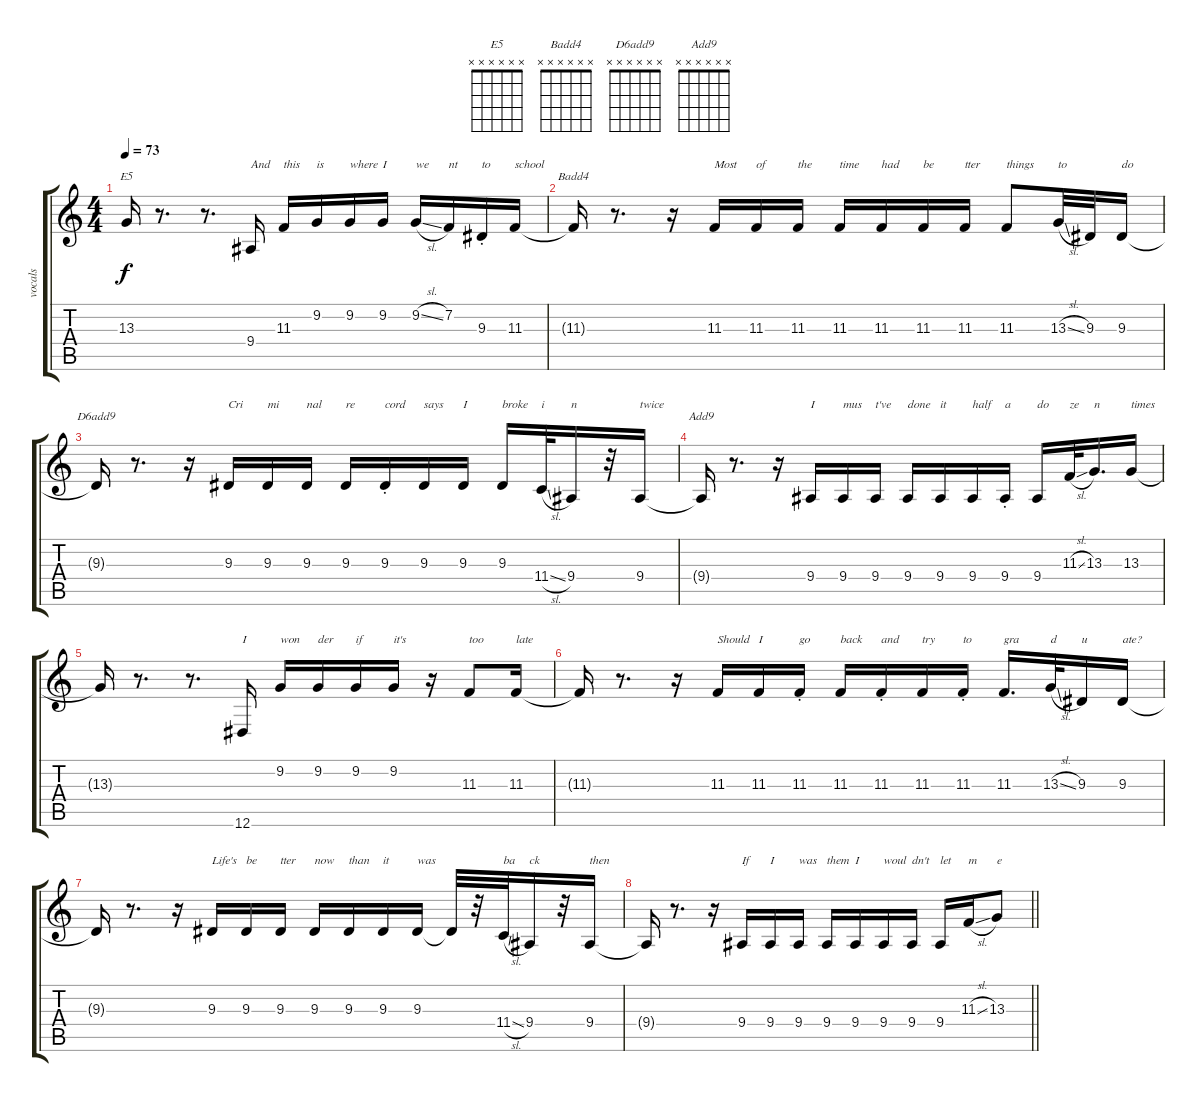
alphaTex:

\track ("vocals" "vocals") {instrument lead2sawtooth}
\staff {score tabs}
\tuning (Eb4 Bb3 Gb3 Db3 Ab2 Eb2) {hide}
\chord ("E5" x x x x x x)
\chord ("Badd4" x x x x x x)
\chord ("D6add9" x x x x x x)
\chord ("Add9" x x x x x x)
\ts (4 4)
\tempo 73
\clef g2
\ks c
13.3{t}.16{ch "E5" dy f} r.8{d} r.8{d} 9.4.16{txt "And"} 11.3.16{txt "this"} 9.2.16{txt "is"} 9.2.16{txt "where"} 9.2.16{txt "I"} 9.2{sl}.16{txt "we"} 7.2.16{txt "nt"} 9.3{st}.16{txt "to"} 11.3.16{txt "school"} |
11.3{t}.16{ch "Badd4"} r.8{d} r.16 11.3.16{txt "Most"} 11.3.16{txt "of"} 11.3.16{txt "the"} 11.3.16{txt "time"} 11.3.16{txt "had"} 11.3.16{txt "be"} 11.3.16{txt "tter"} 11.3.8{txt "things"} 13.3{sl}.32{txt "to"} 9.3.32 9.3.16{txt "do"} |
9.3{t}.16{ch "D6add9"} r.8{d} r.16 9.3.16{txt "Cri"} 9.3.16{txt "mi"} 9.3.16{txt "nal"} 9.3.16{txt "re"} 9.3{st}.16{txt "cord"} 9.3.16{txt "says"} 9.3.16{txt "I"} 9.3.16{txt "broke"} 11.4{sl}.32{txt "i"} 9.4.16{txt "n"} r.32 9.4.16{txt "twice"} |
9.4{t}.16{ch "Add9"} r.8{d} r.16 9.4.16{txt "I"} 9.4.16{txt "mus"} 9.4.16{txt "t've"} 9.4.16{txt "done"} 9.4.16{txt "it"} 9.4.16{txt "half"} 9.4{st}.16{txt "a"} 9.4.16{txt "do"} 11.3{sl}.32{txt "ze"} 13.3.16{d txt "n"} 13.3.16{txt "times"} |
13.3{t}.16 r.8{d} r.8{d} 12.6.16{txt "I"} 9.2.16{txt "won"} 9.2.16{txt "der"} 9.2.16{txt "if"} 9.2.16{txt "it's"} r.16 11.3.8{txt "too"} 11.3.16{txt "late"} |
11.3{t}.16 r.8{d} r.16 11.3.16{txt "Should"} 11.3.16{txt "I"} 11.3{st}.16{txt "go"} 11.3.16{txt "back"} 11.3{st}.16{txt "and"} 11.3.16{txt "try"} 11.3{st}.16{txt "to"} 11.3.16{d txt "gra"} 13.3{sl}.32{txt "d"} 9.3.16{txt "u"} 9.3.16{txt "ate?"} |
9.3{t}.16 r.8{d} r.16 9.3.16{txt "Life's"} 9.3.16{txt "be"} 9.3.16{txt "tter"} 9.3.16{txt "now"} 9.3.16{txt "than"} 9.3.16{txt "it"} 9.3.16{txt "was"} 9.3{t}.32 r.32 11.4{sl}.32{txt "ba"} 9.4.16{txt "ck"} r.32 9.4.16{txt "then"} |
\barLineRight lightlight
9.4{t}.16 r.8{d} r.16 9.4.16{txt "If"} 9.4.16{txt "I"} 9.4.16{txt "was"} 9.4.16{txt "them"} 9.4.16{txt "I"} 9.4.16{txt "woul"} 9.4.16{txt "dn't"} 9.4.16{txt "let"} 11.3{sl}.16{txt "m"} 13.3.8{txt "e"}
